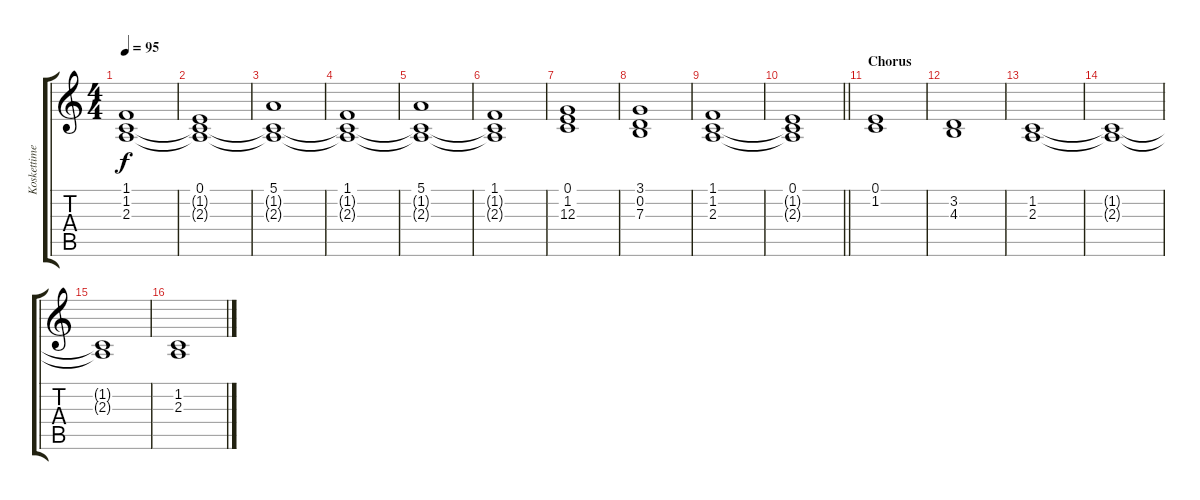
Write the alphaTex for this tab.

\track ("Koskettimet (Nils Ursin)" "Koskettime") {instrument synthvoice}
\staff {score tabs}
\tuning (E4 B3 G3 D3 A2 E2) {hide}
\ts (4 4)
\tempo 95
\clef g2
\ks c
(1.1 1.2 2.3).1{dy f} |
(0.1 1.2{t} 2.3{t}).1 |
(5.1 1.2{t} 2.3{t}).1 |
(1.1 1.2{t} 2.3{t}).1 |
(5.1 1.2{t} 2.3{t}).1 |
(1.1 1.2{t} 2.3{t}).1 |
(0.1 1.2 12.3).1 |
(3.1 0.2 7.3).1 |
(1.1 1.2 2.3).1 |
\barLineRight lightlight
(0.1 1.2{t} 2.3{t}).1 |
\section ("" "Chorus")
(0.1 1.2).1 |
(3.2 4.3).1 |
(1.2 2.3).1 |
(1.2{t} 2.3{t}).1 |
(1.2{t} 2.3{t}).1 |
(1.2 2.3).1
